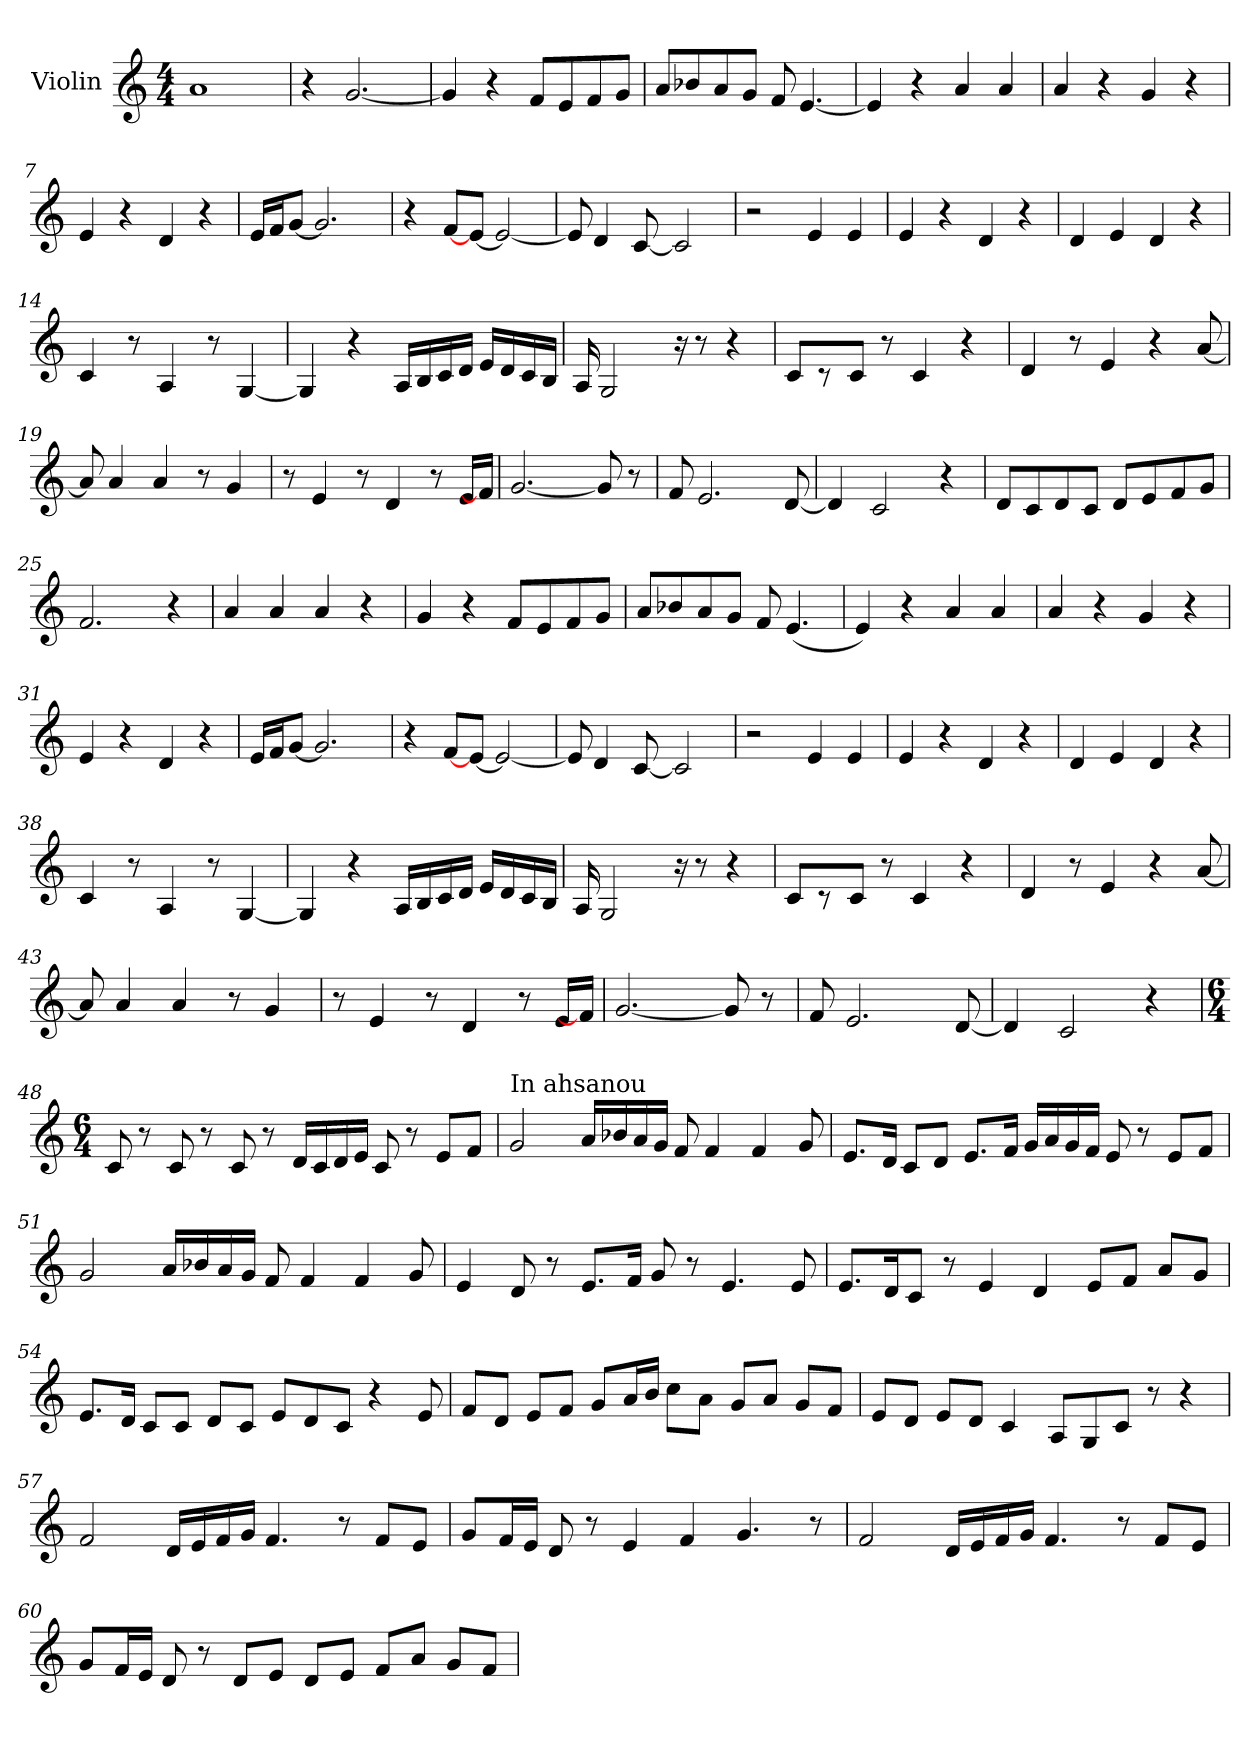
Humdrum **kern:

**kern
*part1
*staff1
*I"Violin
*clefG2
*k[]
*C:
*M4/4
*MM65
=1
1a
=2
4r
[2.g/
=3
4g/]
4r
8f/L
8e/
8f/
8g/J
=4
8a/L
8b-X/
8a/
8g/J
8f/
[4.e/
=5
4e/]
4r
4a/
4a/
!!LO:LB:g=z
=6
4a/
4r
4g/
4r
=7
4e/
4r
4d/
4r
=8
16e/LL
16f/J
[8g/J
2.g/]
=9
4r
[8f/L
[8e/J
2e/_
=10
8e/]
4d/
[8c/
2c/]
!!LO:LB:g=z
=11
2r
4e/
4e/
=12
4e/
4r
4d/
4r
=13
4d/
4e/
4d/
4r
=14
4c/
8r
4A/
8r
[4G/
=15
4G/]
4r
16A/LL
16B/
16c/
16d/JJ
16e/LL
16d/
16c/
16B/JJ
!!LO:LB:g=z
=16
16A/
2G/
16r
8r
4r
=17
8c/L
8r
8c/J
8r
4c/
4r
=18
4d/
8r
4e/
4r
[8a/
=19
8a/]
4a/
4a/
8r
4g/
=20
8r
4e/
8r
4d/
8r
16e/LL
16f/JJ]
!!LO:LB:g=z
=21
[2.g/
8g/]
8r
=22
8f/
2.e/
[8d/
=23
4d/]
2c/
4r
=24
8d/L
8c/
8d/
8c/J
8d/L
8e/
8f/
8g/J
=25
2.f/
4r
=26
4a/
4a/
4a/
4r
!!LO:LB:g=z
=27
4g/
4r
8f/L
8e/
8f/
8g/J
=28
8a/L
8b-X/
8a/
8g/J
8f/
(4.e/
=29
4e/)
4r
4a/
4a/
=30
4a/
4r
4g/
4r
=31
4e/
4r
4d/
4r
!!LO:LB:g=z
=32
16e/LL
16f/J
[8g/J
2.g/]
=33
4r
[8f/L
[8e/J
2e/_
=34
8e/]
4d/
[8c/
2c/]
=35
2r
4e/
4e/
=36
4e/
4r
4d/
4r
!!LO:LB:g=z
=37
4d/
4e/
4d/
4r
=38
4c/
8r
4A/
8r
[4G/
=39
4G/]
4r
16A/LL
16B/
16c/
16d/JJ
16e/LL
16d/
16c/
16B/JJ
=40
16A/
2G/
16r
8r
4r
=41
8c/L
8r
8c/J
8r
4c/
4r
!!LO:PB:g=z
=42
4d/
8r
4e/
4r
[8a/
=43
8a/]
4a/
4a/
8r
4g/
=44
8r
4e/
8r
4d/
8r
16e/LL
16f/JJ]
=45
[2.g/
8g/]
8r
=46
8f/
2.e/
[8d/
!!LO:LB:g=z
=47
4d/]
2c/
4r
=48
*M6/4
*MM60
8c/
8r
8c/
8r
8c/
8r
16d/LL
16c/
16d/
16e/JJ
8c/
8r
8e/L
8f/J
=49
!LO:TX:a:t=In ahsanou
2g/
16a/LL
16b-X/
16a/
16g/JJ
8f/
4f/
4f/
8g/
!!LO:LB:g=z
=50
8.e/L
16d/Jk
8c/L
8d/J
8.e/L
16f/Jk
16g/LL
16a/
16g/
16f/JJ
8e/
8r
8e/L
8f/J
=51
2g/
16a/LL
16b-X/
16a/
16g/JJ
8f/
4f/
4f/
8g/
=52
4e/
8d/
8r
8.e/L
16f/Jk
8g/
8r
4.e/
8e/
!!LO:LB:g=z
=53
8.e/L
16d/K
8c/J
8r
4e/
4d/
8e/L
8f/J
8a/L
8g/J
=54
8.e/L
16d/Jk
8c/L
8c/J
8d/L
8c/J
8e/L
8d/
8c/J
4r
8e/
=55
8f/L
8d/J
8e/L
8f/J
8g/L
16a/L
16b/JJ
8cc\L
8a\J
8g/L
8a/J
8g/L
8f/J
!!LO:LB:g=z
=56
8e/L
8d/J
8e/L
8d/J
4c/
8A/L
8G/
8c/J
8r
4r
=57
2f/
16d/LL
16e/
16f/
16g/JJ
4.f/
8r
8f/L
8e/J
=58
8g/L
16f/L
16e/JJ
8d/
8r
4e/
4f/
4.g/
8r
!!LO:LB:g=z
=59
2f/
16d/LL
16e/
16f/
16g/JJ
4.f/
8r
8f/L
8e/J
=60
8g/L
16f/L
16e/JJ
8d/
8r
8d/L
8e/J
8d/L
8e/J
8f/L
8a/J
8g/L
8f/J
=
*-
